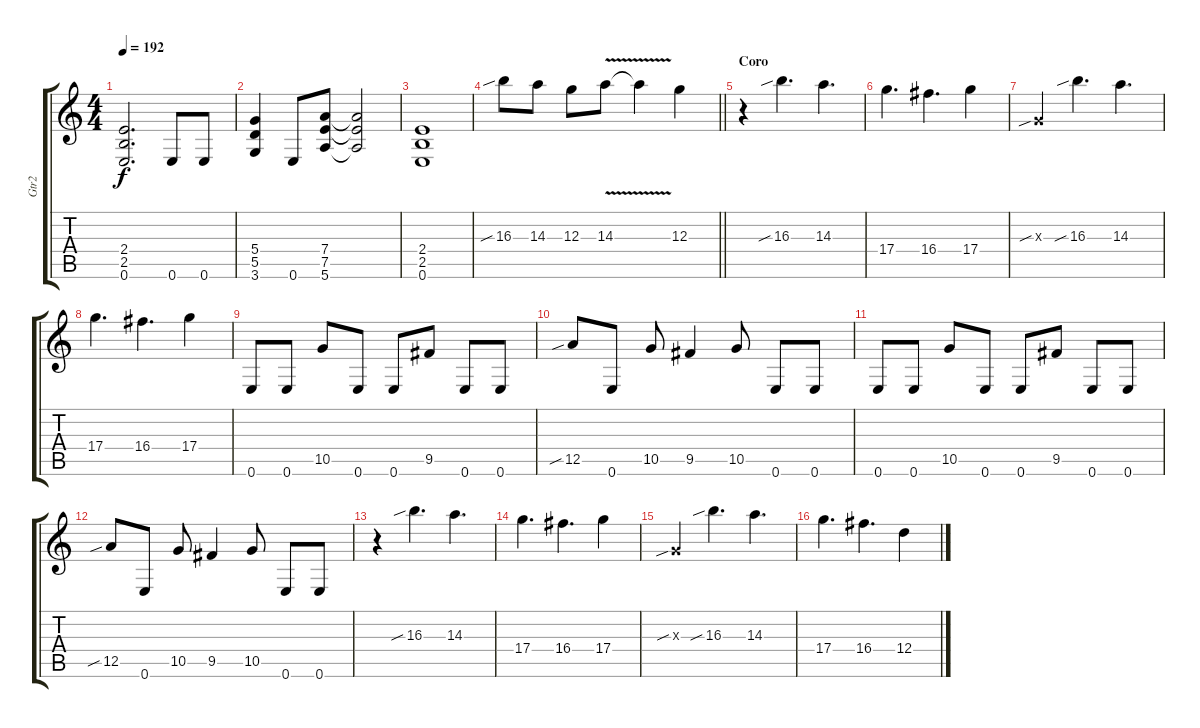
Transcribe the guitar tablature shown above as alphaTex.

\track ("Gtr2" "Gtr2") {instrument overdrivenguitar}
\staff {score tabs}
\tuning (E4 B3 G3 D3 A2 E2) {hide}
\ts (4 4)
\tempo 192
\clef g2
\ks c
(2.4 2.5 0.6).2{d dy f} 0.6.8 0.6.8 |
(5.4 5.5 3.6).4 0.6.8 (7.4 7.5 5.6).8 (7.4{t} 7.5{t} 5.6{t}).2 |
(2.4 2.5 0.6).1 |
\barLineRight lightlight
16.3{sib}.8 14.3.8 12.3.8 14.3{v}.8 14.3{t}.4 12.3.4 |
\section ("" "Coro")
r.4 16.3{sib}.4{d} 14.3.4{d} |
17.4.4{d} 16.4.4{d} 17.4.4 |
0.3{sib x}.4 16.3{sib}.4{d} 14.3.4{d} |
17.4.4{d} 16.4.4{d} 17.4.4 |
0.6.8{volume 16} 0.6.8 10.5.8 0.6.8 0.6.8 9.5.8 0.6.8 0.6.8 |
12.5{sib}.8 0.6.8 10.5.8 9.5.4 10.5.8 0.6.8 0.6.8 |
0.6.8 0.6.8 10.5.8 0.6.8 0.6.8 9.5.8 0.6.8 0.6.8 |
12.5{sib}.8 0.6.8 10.5.8 9.5.4 10.5.8 0.6.8 0.6.8 |
r.4{volume 13} 16.3{sib}.4{d} 14.3.4{d} |
17.4.4{d} 16.4.4{d} 17.4.4 |
0.3{sib x}.4 16.3{sib}.4{d} 14.3.4{d} |
17.4.4{d} 16.4.4{d} 12.4.4
